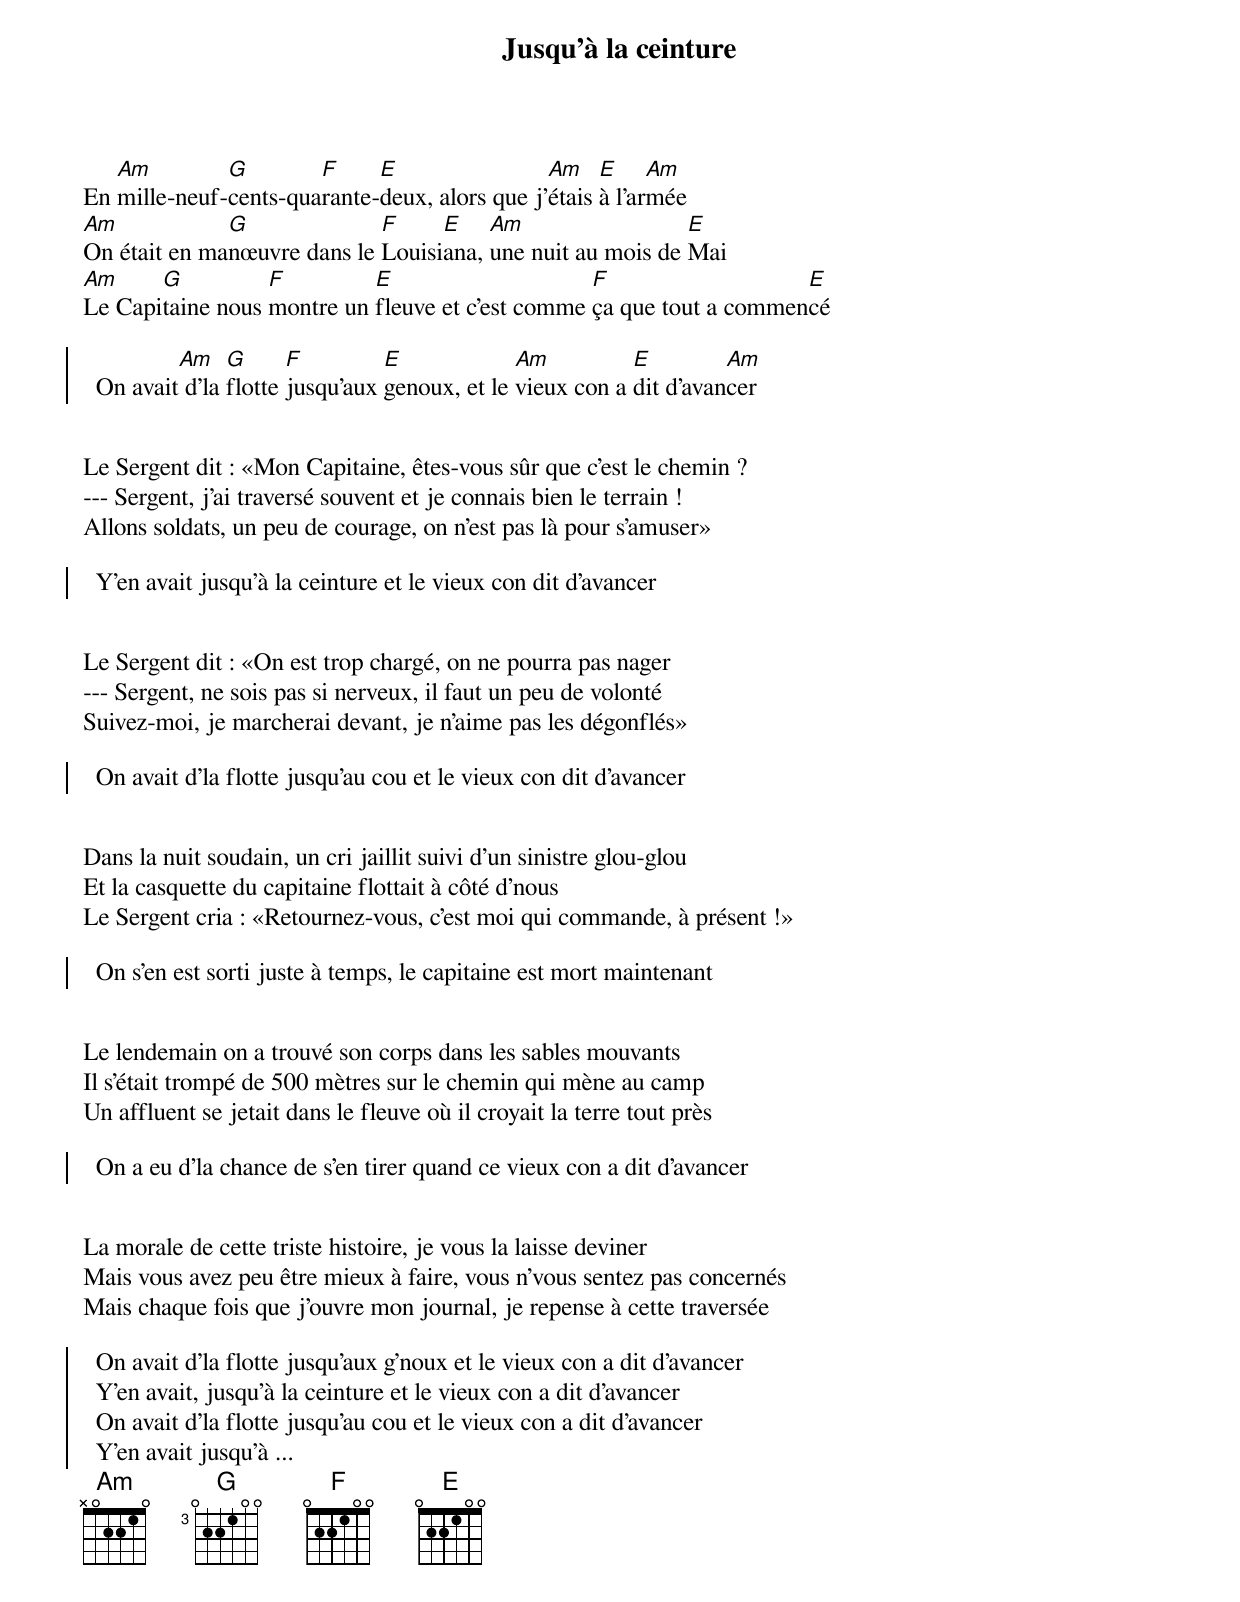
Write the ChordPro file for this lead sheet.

{title: Jusqu'à la ceinture}
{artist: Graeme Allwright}
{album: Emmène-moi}
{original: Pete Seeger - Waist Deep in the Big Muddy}
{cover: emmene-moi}
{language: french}
{columns: 1}
{define: Am frets X 0 2 2 1 0}
{define: G base-fret 3 frets 0 2 2 1 0 0}
{define: F base-fret 1 frets 0 2 2 1 0 0}
{define: E frets 0 2 2 1 0 0}


En [Am]mille-neuf-[G]cents-qua[F]rante-[E]deux, alors que j'[Am]étais [E]à l'ar[Am]mée
[Am]On était en ma[G]nœuvre dans le [F]Louisi[E]ana, [Am]une nuit au mois de [E]Mai
[Am]Le Capi[G]taine nous [F]montre un [E]fleuve et c'est comme [F]ça que tout a commen[E]cé

{start_of_chorus}
  On avait[Am] d'la [G]flotte [F]jusqu'aux [E]genoux, et le [Am]vieux con a [E]dit d'avan[Am]cer
{end_of_chorus}


Le Sergent dit : «Mon Capitaine, êtes-vous sûr que c'est le chemin ?
--- Sergent, j'ai traversé souvent et je connais bien le terrain !
Allons soldats, un peu de courage, on n'est pas là pour s'amuser»

{start_of_chorus}
  Y'en avait jusqu'à la ceinture et le vieux con dit d'avancer
{end_of_chorus}


Le Sergent dit : «On est trop chargé, on ne pourra pas nager
--- Sergent, ne sois pas si nerveux, il faut un peu de volonté
Suivez-moi, je marcherai devant, je n'aime pas les dégonflés»

{start_of_chorus}
  On avait d'la flotte jusqu'au cou et le vieux con dit d'avancer
{end_of_chorus}


Dans la nuit soudain, un cri jaillit suivi d'un sinistre glou-glou
Et la casquette du capitaine flottait à côté d'nous
Le Sergent cria : «Retournez-vous, c'est moi qui commande, à présent !»

{start_of_chorus}
  On s'en est sorti juste à temps, le capitaine est mort maintenant
{end_of_chorus}


Le lendemain on a trouvé son corps dans les sables mouvants
Il s'était trompé de 500 mètres sur le chemin qui mène au camp
Un affluent se jetait dans le fleuve où il croyait la terre tout près

{start_of_chorus}
  On a eu d'la chance de s'en tirer quand ce vieux con a dit d'avancer
{end_of_chorus}


La morale de cette triste histoire, je vous la laisse deviner
Mais vous avez peu être mieux à faire, vous n'vous sentez pas concernés
Mais chaque fois que j'ouvre mon journal, je repense à cette traversée

{start_of_chorus}
  On avait d'la flotte jusqu'aux g'noux et le vieux con a dit d'avancer
  Y'en avait, jusqu'à la ceinture et le vieux con a dit d'avancer
  On avait d'la flotte jusqu'au cou et le vieux con a dit d'avancer
  Y'en avait jusqu'à ...
{end_of_chorus}
